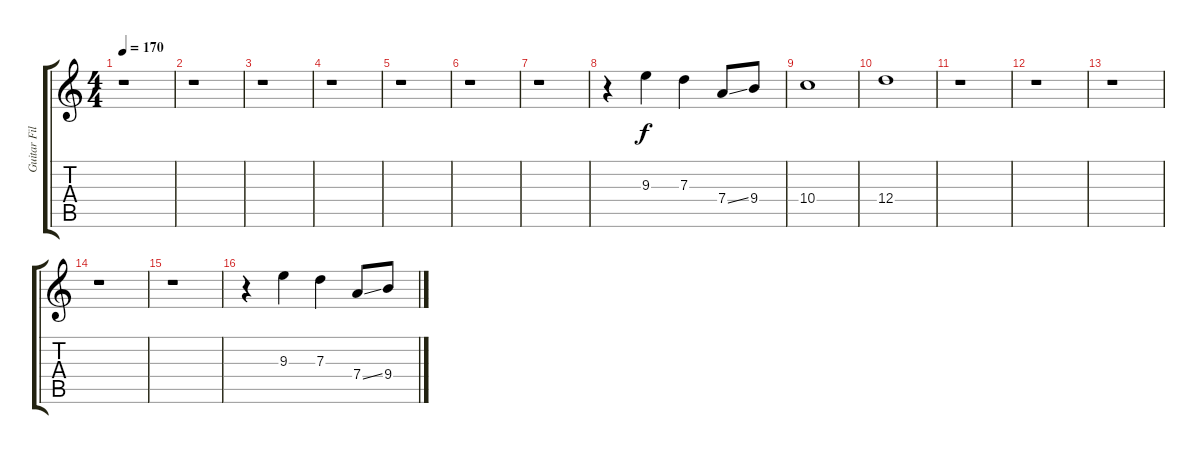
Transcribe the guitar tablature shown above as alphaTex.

\track ("Guitar Fills" "Guitar Fil") {instrument distortionguitar}
\staff {score tabs}
\tuning (E4 B3 G3 D3 A2 E2) {hide}
\ts (4 4)
\tempo 170
\clef g2
\ks c
r.1{dy f} |
r.1 |
r.1 |
r.1 |
r.1 |
r.1 |
r.1 |
r.4 9.3.4 7.3.4 7.4{ss}.8 9.4.8 |
10.4.1 |
12.4.1 |
r.1 |
r.1 |
r.1 |
r.1 |
r.1 |
r.4 9.3.4 7.3.4 7.4{ss}.8 9.4.8
